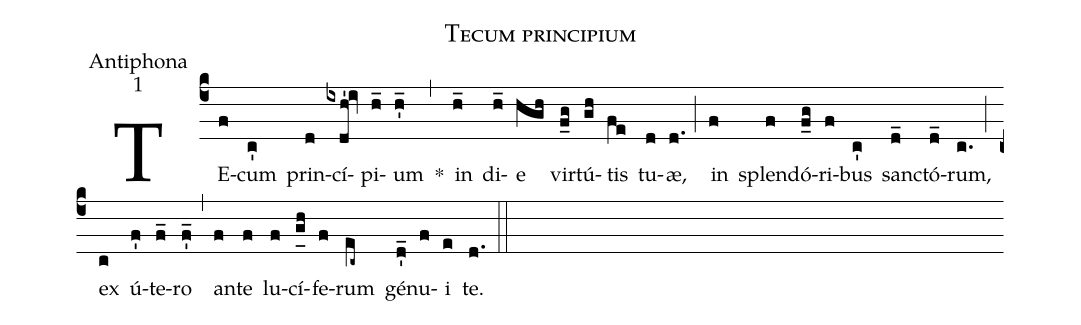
name:Tecum principium;
office-part:Antiphona;
mode:1;
%%
(c4) TE(f)cum(c') prin(d)cí(ixdh'!iv)pi(h_)um(h'_) *(,) in(h_) di(h_)e(hgh) vir(f_g)tú(gh)tis(fe) tu(d)æ,(d.) (;) in(f) splen(f)dó(f_g)ri(f)bus(c') san(d_)ctó(d_)rum,(c.) (;) ex(c) ú(f')te(f_)ro(f'_) (,) an(f)te(f) lu(f)cí(g_[uh:l]h)fe(f)rum(ec~) gé(d'_)nu(f)i(e) te.(d.) (::)


%<eu>E(h) u(h) o(g) u(f) a(gh) e.</eu>(g.) (::)
